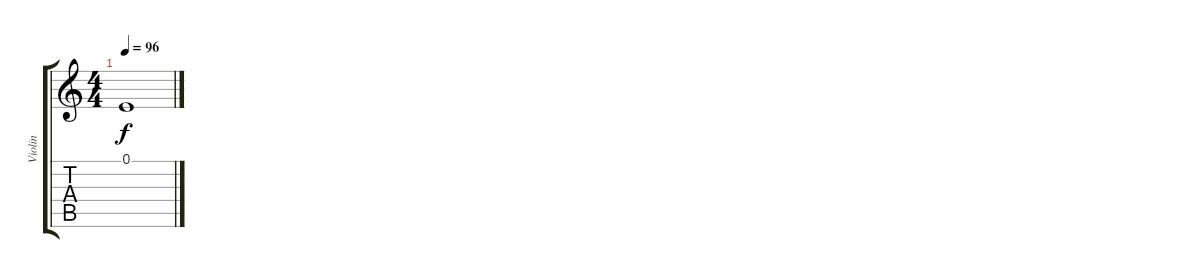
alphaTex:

\track ("Violin" "Violin") {instrument violin}
\staff {score tabs}
\tuning (E4 B3 G3 D3 A2 E2) {hide}
\ts (4 4)
\tempo 96
\clef g2
\ks c
0.1.1{dy f}
